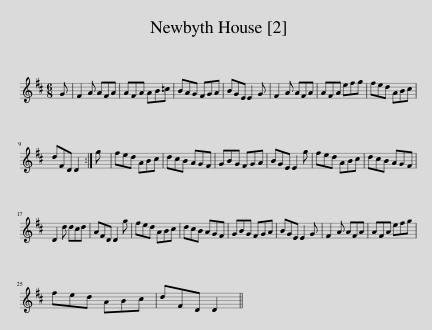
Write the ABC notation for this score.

X:1
L:1/8
M:6/8
I:linebreak $
K:D
V:1 treble
V:1
 G | F2 A AFA | AFA AB=c | BAG FGA | BGE E2 G | %5
 F2 A AFA | AFA efg | fed ABc |$ dFD D2 :| g | %10
 fed ABc | dcB AGF | GBG FGA | BGE E2 g | fed ABc | %15
 dcB AGF |$ D2 d dcd | AFD D2 g | fed ABc | dcB AGF | %20
 GBG FGA | BGE E2 G | F2 A AFA | AFA efg |$ fed ABc | %25
 dFD D2 || %26
